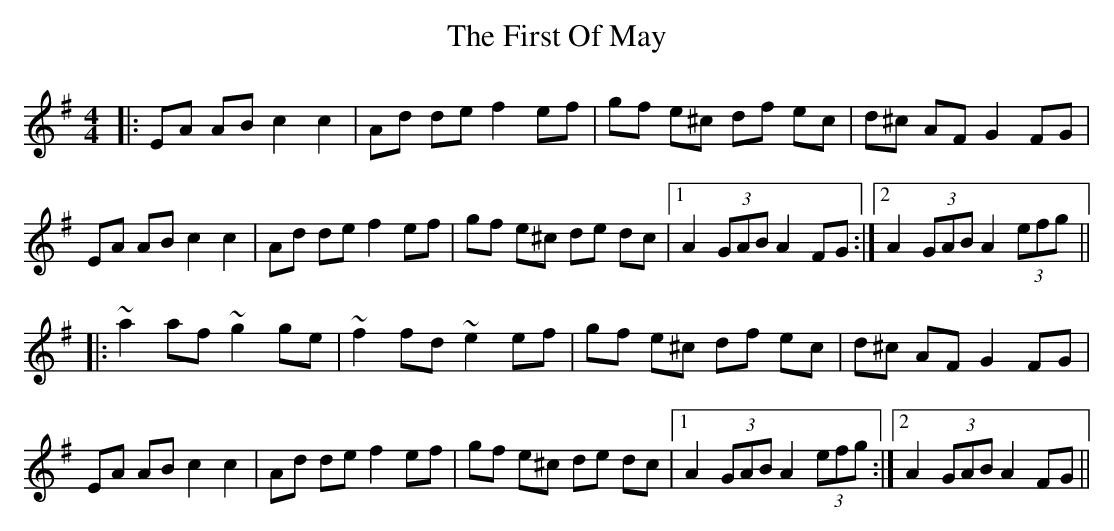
X:1
T: The First Of May
M: 4/4
L: 1/8
K: Ador
|:EA AB c2 c2|Ad de f2 ef|gf e^c df ec|d^c AF G2 FG|
EA AB c2 c2|Ad de f2 ef|gf e^c de dc|1 A2 (3GAB A2 FG:|2 A2 (3GAB A2 (3efg||
|:~a2 af ~g2 ge|~f2 fd ~e2 ef|gf e^c df ec|d^c AF G2 FG|
EA AB c2 c2|Ad de f2 ef|gf e^c de dc|1 A2 (3GAB A2 (3efg:|2 A2 (3GAB A2 FG||
